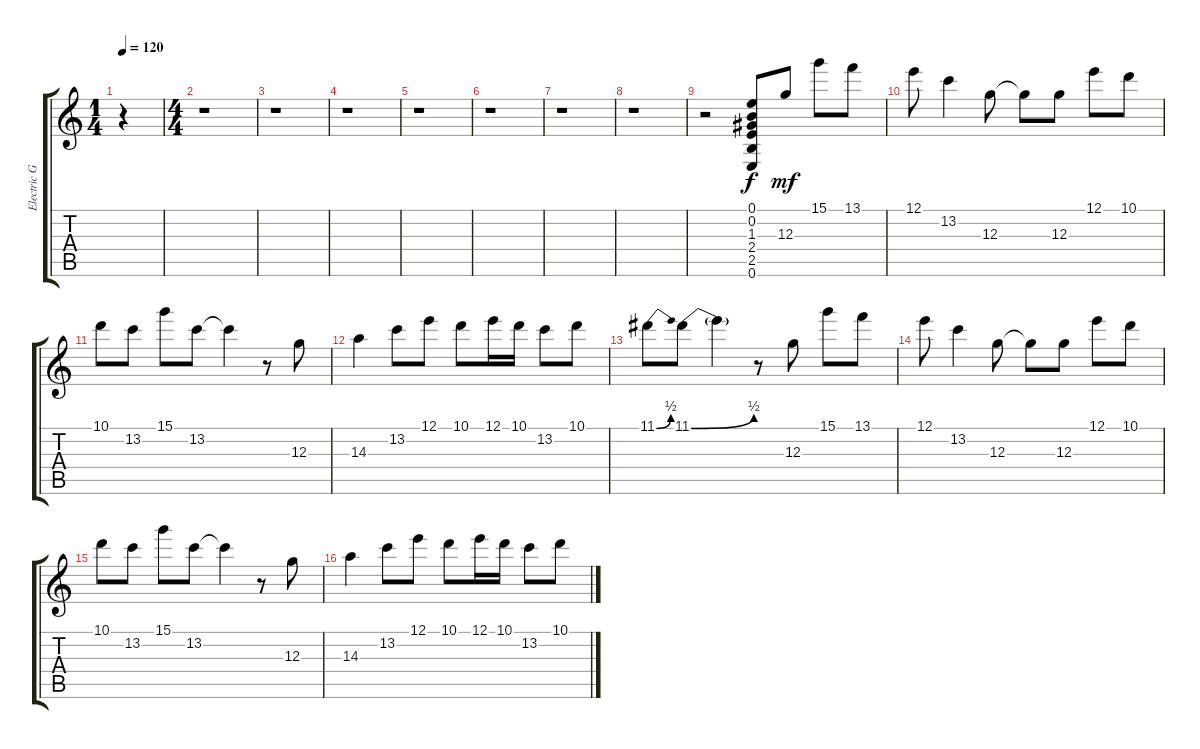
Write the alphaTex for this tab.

\track ("Electric Guitar-solo" "Electric G") {instrument overdrivenguitar}
\staff {score tabs}
\tuning (E4 B3 G3 D3 A2 E2) {hide}
\ts (1 4)
\tempo 120
\clef g2
\ks c
r.4{dy f instrument overdrivenguitar} |
\ts (4 4)
r.1 |
r.1 |
r.1 |
r.1 |
r.1 |
r.1 |
r.1 |
r.2 (0.1 0.2 1.3 2.4 2.5 0.6).8 12.3.8{dy mf} 15.1.8 13.1.8 |
12.1.8 13.2.4 12.3.8 12.3{t}.8 12.3.8 12.1.8 10.1.8 |
10.1.8 13.2.8 15.1.8 13.2.8 13.2{t}.4 r.8 12.3.8 |
14.3.4 13.2.8 12.1.8 10.1.8 12.1.16 10.1.16 13.2.8 10.1.8 |
11.1{be (bend 0 0 60 2)}.8 11.1{be (bend 0 0 60 2)}.8 11.1{t}.4 r.8 12.3.8 15.1.8 13.1.8 |
12.1.8 13.2.4 12.3.8 12.3{t}.8 12.3.8 12.1.8 10.1.8 |
10.1.8 13.2.8 15.1.8 13.2.8 13.2{t}.4 r.8 12.3.8 |
14.3.4 13.2.8 12.1.8 10.1.8 12.1.16 10.1.16 13.2.8 10.1.8
